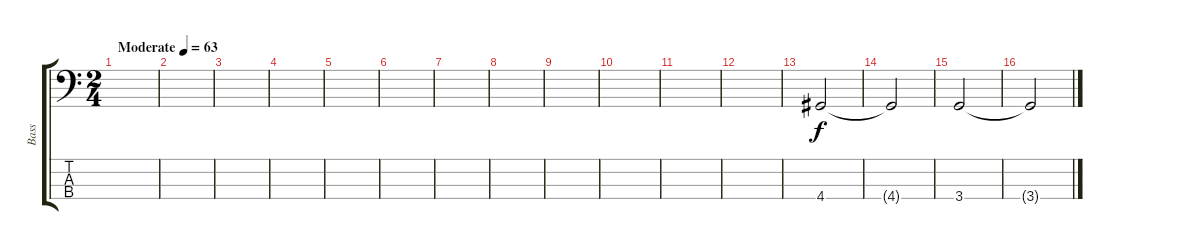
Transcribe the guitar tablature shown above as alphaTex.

\track ("Bass" "Bass") {instrument electricbassfinger}
\staff {score tabs}
\tuning (G2 D2 A1 E1) {hide}
\ts (2 4)
\tempo (63 "Moderate")
\clef f4
\ks c
|
|
|
|
|
|
|
|
|
|
|
|
4.4.2 |
4.4{t}.2 |
3.4.2 |
3.4{t}.2
